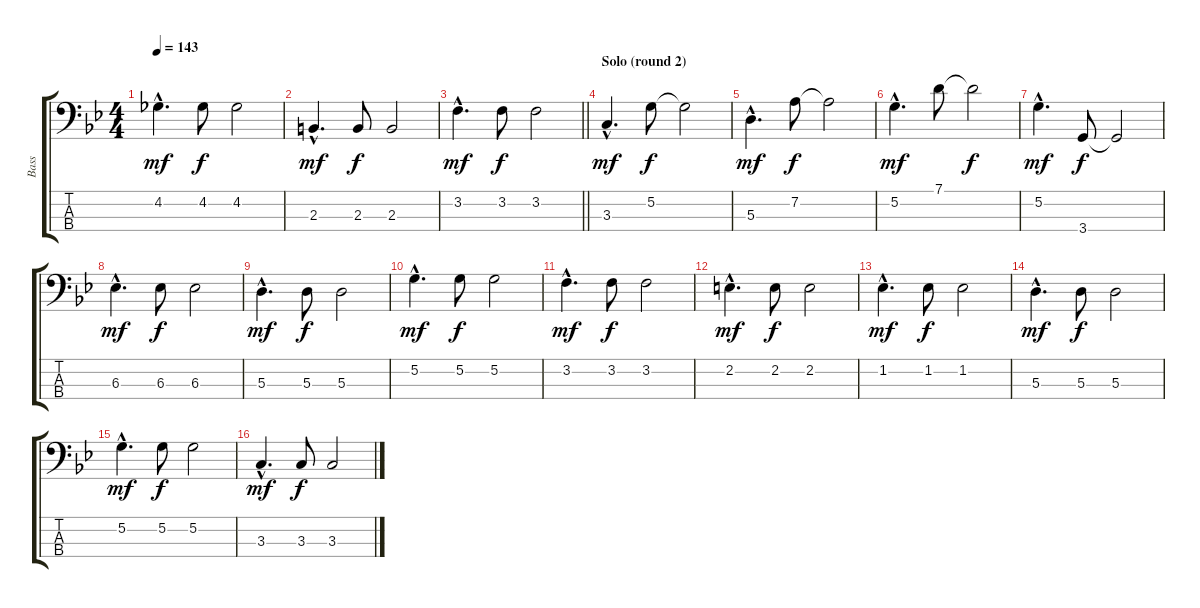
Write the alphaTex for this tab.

\track ("Bass" "Bass") {instrument acousticbass}
\staff {score tabs}
\tuning (G2 D2 A1 E1) {hide}
\ts (4 4)
\tempo 143
\clef f4
\ks gminor
4.2{hac}.4{d dy mf} 4.2.8{dy f} 4.2.2 |
2.3{hac}.4{d dy mf} 2.3.8{dy f} 2.3.2 |
\barLineRight lightlight
3.2{hac}.4{d dy mf} 3.2.8{dy f} 3.2.2 |
\section ("" "Solo (round 2)")
3.3{hac}.4{d dy mf} 5.2.8{dy f} 5.2{t}.2 |
5.3{hac}.4{d dy mf} 7.2.8{dy f} 7.2{t}.2 |
5.2{hac}.4{d dy mf} 7.1.8 7.1{t}.2{dy f} |
5.2{hac}.4{d dy mf} 3.4.8{dy f} 3.4{t}.2 |
6.3{hac}.4{d dy mf} 6.3.8{dy f} 6.3.2 |
5.3{hac}.4{d dy mf} 5.3.8{dy f} 5.3.2 |
5.2{hac}.4{d dy mf} 5.2.8{dy f} 5.2.2 |
3.2{hac}.4{d dy mf} 3.2.8{dy f} 3.2.2 |
2.2{hac}.4{d dy mf} 2.2.8{dy f} 2.2.2 |
1.2{hac}.4{d dy mf} 1.2.8{dy f} 1.2.2 |
5.3{hac}.4{d dy mf} 5.3.8{dy f} 5.3.2 |
5.2{hac}.4{d dy mf} 5.2.8{dy f} 5.2.2 |
3.3{hac}.4{d dy mf} 3.3.8{dy f} 3.3.2
